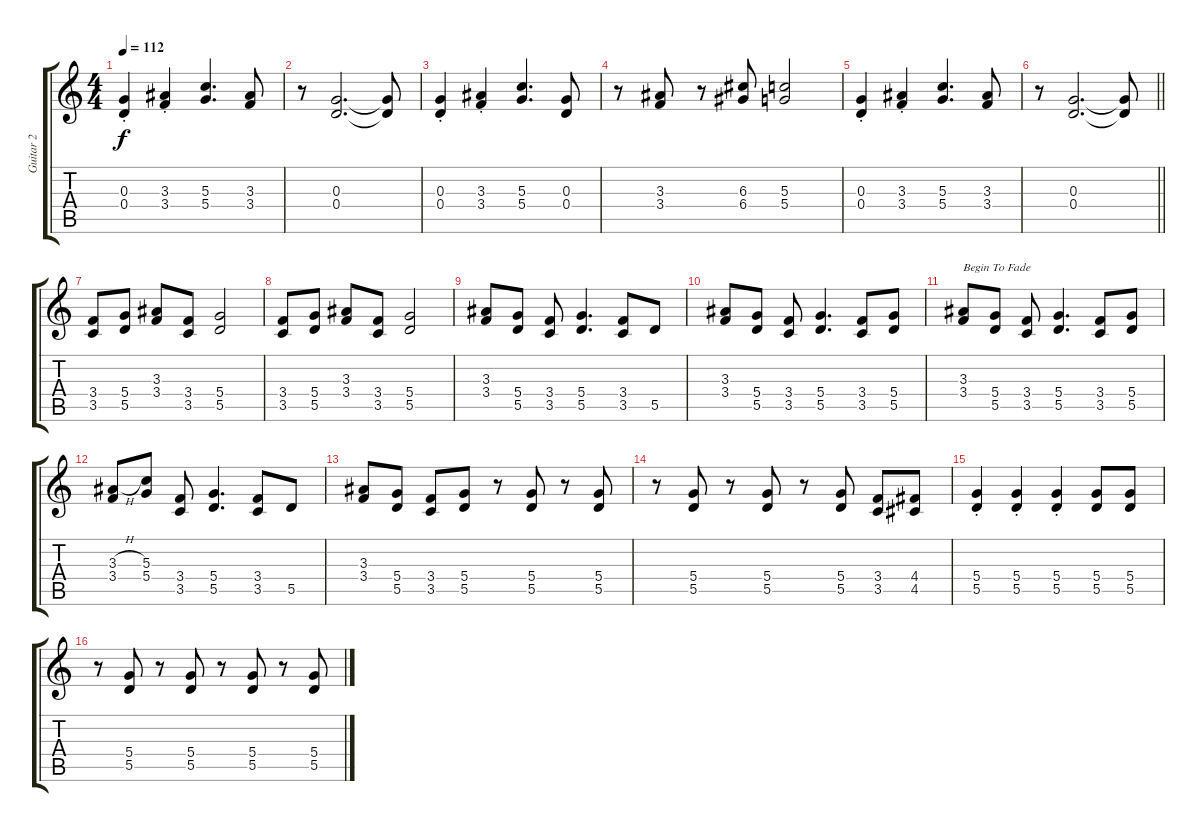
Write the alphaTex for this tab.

\track ("Guitar 2" "Guitar 2") {instrument overdrivenguitar}
\staff {score tabs}
\tuning (E4 B3 G3 D3 A2 E2) {hide}
\ts (4 4)
\tempo 112
\clef g2
\ks c
(0.3{st} 0.4{st}).4{dy f} (3.3{st} 3.4{st}).4 (5.3 5.4).4{d} (3.3 3.4).8 |
r.8 (0.3 0.4).2{d} (0.3{t} 0.4{t}).8 |
(0.3{st} 0.4{st}).4 (3.3{st} 3.4{st}).4 (5.3 5.4).4{d} (0.3 0.4).8 |
r.8 (3.3 3.4).8 r.8 (6.3 6.4).8 (5.3 5.4).2 |
(0.3{st} 0.4{st}).4 (3.3{st} 3.4{st}).4 (5.3 5.4).4{d} (3.3 3.4).8 |
\barLineRight lightlight
r.8 (0.3 0.4).2{d} (0.3{t} 0.4{t}).8 |
(3.4 3.5).8 (5.4 5.5).8 (3.3 3.4).8 (3.4 3.5).8 (5.4 5.5).2 |
(3.4 3.5).8 (5.4 5.5).8 (3.3 3.4).8 (3.4 3.5).8 (5.4 5.5).2 |
(3.3 3.4).8 (5.4 5.5).8 (3.4 3.5).8 (5.4 5.5).4{d} (3.4 3.5).8 5.5.8 |
(3.3 3.4).8 (5.4 5.5).8 (3.4 3.5).8 (5.4 5.5).4{d} (3.4 3.5).8 (5.4 5.5).8 |
(3.3 3.4).8{txt "Begin To Fade"} (5.4 5.5).8 (3.4 3.5).8 (5.4 5.5).4{d} (3.4 3.5).8 (5.4 5.5).8 |
(3.3{h} 3.4).8 (5.3 5.4).8 (3.4 3.5).8 (5.4 5.5).4{d} (3.4 3.5).8 5.5.8 |
(3.3 3.4).8 (5.4 5.5).8 (3.4 3.5).8 (5.4 5.5).8 r.8 (5.4 5.5).8 r.8 (5.4 5.5).8 |
r.8 (5.4 5.5).8 r.8 (5.4 5.5).8 r.8 (5.4 5.5).8 (3.4 3.5).8 (4.4 4.5).8 |
(5.4{st} 5.5{st}).4 (5.4{st} 5.5{st}).4 (5.4{st} 5.5{st}).4 (5.4 5.5).8 (5.4 5.5).8 |
r.8 (5.4 5.5).8 r.8 (5.4 5.5).8 r.8 (5.4 5.5).8 r.8 (5.4 5.5).8
